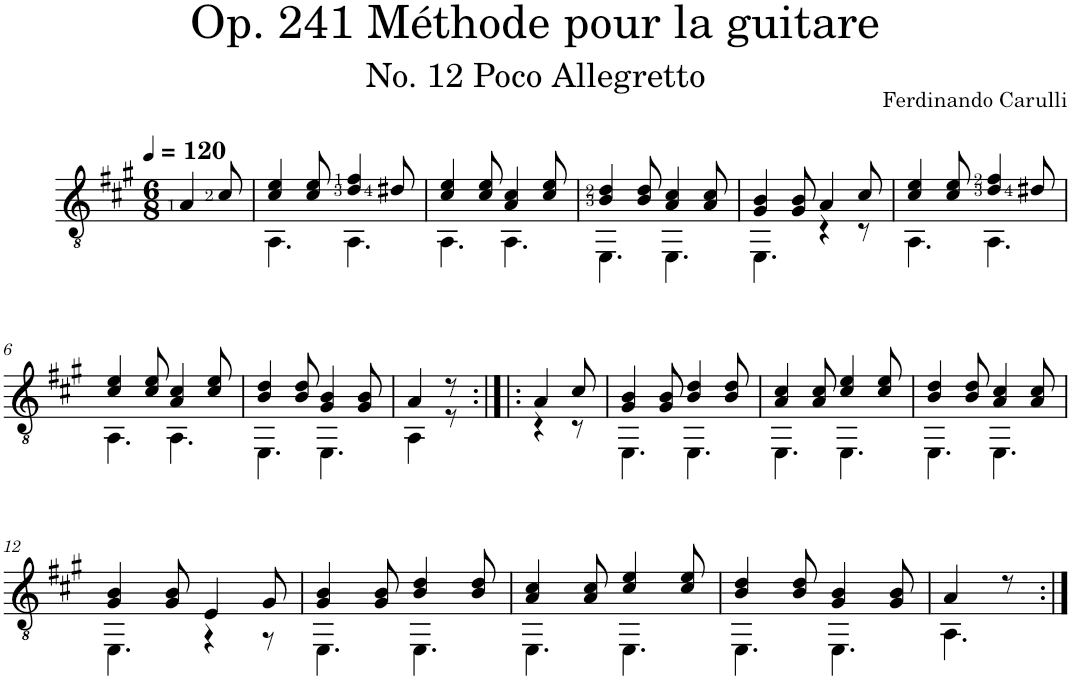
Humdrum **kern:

**kern
*part1
*staff1
*I"Classical Guitar
*clefGv2
*k[f#c#g#]
*A:
*M6/8
*MM120
=
4A/
8c#/
=1
*^
4c#/ 4e/	4.AA\
8c#/ 8e/	.
4d/ 4f#/	4.AA\
8d#X/	.
=2	=2
4c#/ 4e/	4.AA\
8c#/ 8e/	.
4A/ 4c#/	4.AA\
8c#/ 8e/	.
=3	=3
4B/ 4d/	4.EE\
8B/ 8d/	.
4A/ 4c#/	4.EE\
8A/ 8c#/	.
=4	=4
4G#/ 4B/	4.EE\
8G#/ 8B/	.
4A/	4r
8c#/	8r
=5	=5
4c#/ 4e/	4.AA\
8c#/ 8e/	.
4d/ 4f#/	4.AA\
8d#X/	.
!!LO:LB:g=z	!!
=6	=6
4c#/ 4e/	4.AA\
8c#/ 8e/	.
4A/ 4c#/	4.AA\
8c#/ 8e/	.
=7	=7
4B/ 4d/	4.EE\
8B/ 8d/	.
4G#/ 4B/	4.EE\
8G#/ 8B/	.
=8	=8
4A/	4AA\
8r	8r
=8X1:|!|:	=8X1:|!|:
4A/	4r
8c#/	8r
=9	=9
4G#/ 4B/	4.EE\
8G#/ 8B/	.
4B/ 4d/	4.EE\
8B/ 8d/	.
=10	=10
4A/ 4c#/	4.EE\
8A/ 8c#/	.
4c#/ 4e/	4.EE\
8c#/ 8e/	.
=11	=11
4B/ 4d/	4.EE\
8B/ 8d/	.
4A/ 4c#/	4.EE\
8A/ 8c#/	.
!!LO:LB:g=z	!!
=12	=12
4G#/ 4B/	4.EE\
8G#/ 8B/	.
4E/	4r
8G#/	8r
=13	=13
4G#/ 4B/	4.EE\
8G#/ 8B/	.
4B/ 4d/	4.EE\
8B/ 8d/	.
=14	=14
4A/ 4c#/	4.EE\
8A/ 8c#/	.
4c#/ 4e/	4.EE\
8c#/ 8e/	.
=15	=15
4B/ 4d/	4.EE\
8B/ 8d/	.
4G#/ 4B/	4.EE\
8G#/ 8B/	.
=16	=16
4A/	4.AA\
8r	.
*v	*v
=:|!
*-
